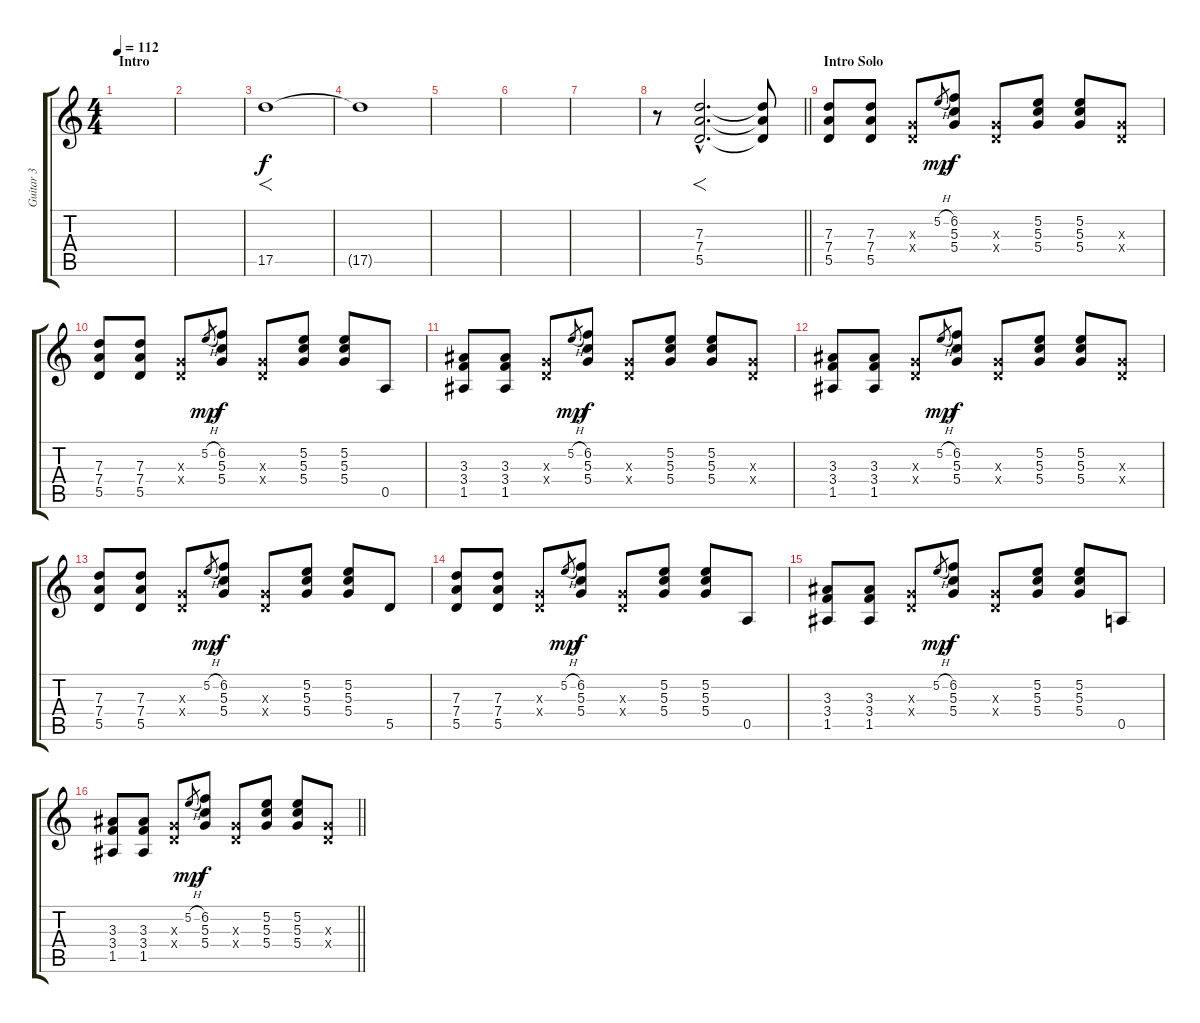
\track ("Guitar 3" "Guitar 3") {instrument distortionguitar}
\staff {score tabs}
\tuning (E4 B3 G3 D3 A2 E2) {hide}
\ts (4 4)
\section ("" "Intro")
\tempo 112
\clef g2
\ks c
|
|
17.5.1{f} |
17.5{t}.1{dy f} |
|
|
|
\barLineRight lightlight
r.8 (7.3{hac} 7.4{hac} 5.5{hac}).2{f d} (7.3{t} 7.4{t} 5.5{t}).8 |
\section ("" "Intro Solo")
(7.3 7.4 5.5).8 (7.3 7.4 5.5).8 (0.3{x} 0.4{x}).8 5.2{h}.8{gr dy mp} (6.2 5.3 5.4).8{dy f} (0.3{x} 0.4{x}).8 (5.2 5.3 5.4).8 (5.2 5.3 5.4).8 (0.3{x} 0.4{x}).8 |
(7.3 7.4 5.5).8 (7.3 7.4 5.5).8 (0.3{x} 0.4{x}).8 5.2{h}.8{gr dy mp} (6.2 5.3 5.4).8{dy f} (0.3{x} 0.4{x}).8 (5.2 5.3 5.4).8 (5.2 5.3 5.4).8 0.5.8 |
(3.3 3.4 1.5).8 (3.3 3.4 1.5).8 (0.3{x} 0.4{x}).8 5.2{h}.8{gr dy mp} (6.2 5.3 5.4).8{dy f} (0.3{x} 0.4{x}).8 (5.2 5.3 5.4).8 (5.2 5.3 5.4).8 (0.3{x} 0.4{x}).8 |
(3.3 3.4 1.5).8 (3.3 3.4 1.5).8 (0.3{x} 0.4{x}).8 5.2{h}.8{gr dy mp} (6.2 5.3 5.4).8{dy f} (0.3{x} 0.4{x}).8 (5.2 5.3 5.4).8 (5.2 5.3 5.4).8 (0.3{x} 0.4{x}).8 |
(7.3 7.4 5.5).8 (7.3 7.4 5.5).8 (0.3{x} 0.4{x}).8 5.2{h}.8{gr dy mp} (6.2 5.3 5.4).8{dy f} (0.3{x} 0.4{x}).8 (5.2 5.3 5.4).8 (5.2 5.3 5.4).8 5.5.8 |
(7.3 7.4 5.5).8 (7.3 7.4 5.5).8 (0.3{x} 0.4{x}).8 5.2{h}.8{gr dy mp} (6.2 5.3 5.4).8{dy f} (0.3{x} 0.4{x}).8 (5.2 5.3 5.4).8 (5.2 5.3 5.4).8 0.5.8 |
(3.3 3.4 1.5).8 (3.3 3.4 1.5).8 (0.3{x} 0.4{x}).8 5.2{h}.8{gr dy mp} (6.2 5.3 5.4).8{dy f} (0.3{x} 0.4{x}).8 (5.2 5.3 5.4).8 (5.2 5.3 5.4).8 0.5.8 |
\barLineRight lightlight
(3.3 3.4 1.5).8 (3.3 3.4 1.5).8 (0.3{x} 0.4{x}).8 5.2{h}.8{gr dy mp} (6.2 5.3 5.4).8{dy f} (0.3{x} 0.4{x}).8 (5.2 5.3 5.4).8 (5.2 5.3 5.4).8 (0.3{x} 0.4{x}).8
